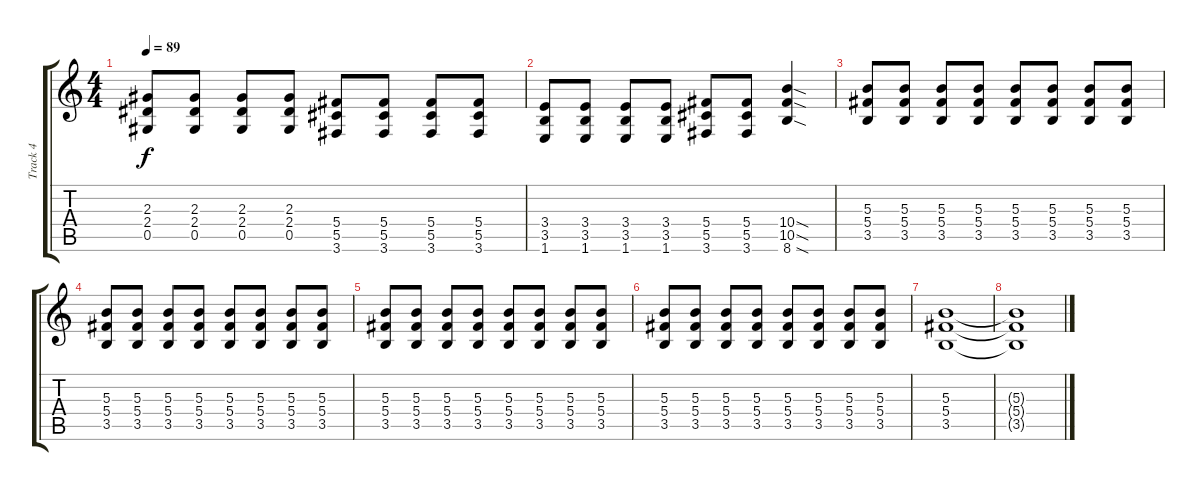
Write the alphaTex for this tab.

\track ("Track 4" "Track 4") {instrument overdrivenguitar}
\staff {score tabs}
\tuning (Eb4 Bb3 Gb3 Db3 Ab2 Eb2) {hide}
\ts (4 4)
\tempo 89
\clef g2
\ks c
(2.3 2.4 0.5).8{dy f} (2.3 2.4 0.5).8 (2.3 2.4 0.5).8 (2.3 2.4 0.5).8 (5.4 5.5 3.6).8 (5.4 5.5 3.6).8 (5.4 5.5 3.6).8 (5.4 5.5 3.6).8 |
(3.4 3.5 1.6).8 (3.4 3.5 1.6).8 (3.4 3.5 1.6).8 (3.4 3.5 1.6).8 (5.4 5.5 3.6).8 (5.4 5.5 3.6).8 (10.4{sod} 10.5{sod} 8.6{sod}).4 |
(5.3 5.4 3.5).8 (5.3 5.4 3.5).8 (5.3 5.4 3.5).8 (5.3 5.4 3.5).8 (5.3 5.4 3.5).8 (5.3 5.4 3.5).8 (5.3 5.4 3.5).8 (5.3 5.4 3.5).8 |
(5.3 5.4 3.5).8 (5.3 5.4 3.5).8 (5.3 5.4 3.5).8 (5.3 5.4 3.5).8 (5.3 5.4 3.5).8 (5.3 5.4 3.5).8 (5.3 5.4 3.5).8 (5.3 5.4 3.5).8 |
(5.3 5.4 3.5).8 (5.3 5.4 3.5).8 (5.3 5.4 3.5).8 (5.3 5.4 3.5).8 (5.3 5.4 3.5).8 (5.3 5.4 3.5).8 (5.3 5.4 3.5).8 (5.3 5.4 3.5).8 |
(5.3 5.4 3.5).8 (5.3 5.4 3.5).8 (5.3 5.4 3.5).8 (5.3 5.4 3.5).8 (5.3 5.4 3.5).8 (5.3 5.4 3.5).8 (5.3 5.4 3.5).8 (5.3 5.4 3.5).8 |
(5.3 5.4 3.5).1{volume 6} |
(5.3{t} 5.4{t} 3.5{t}).1
